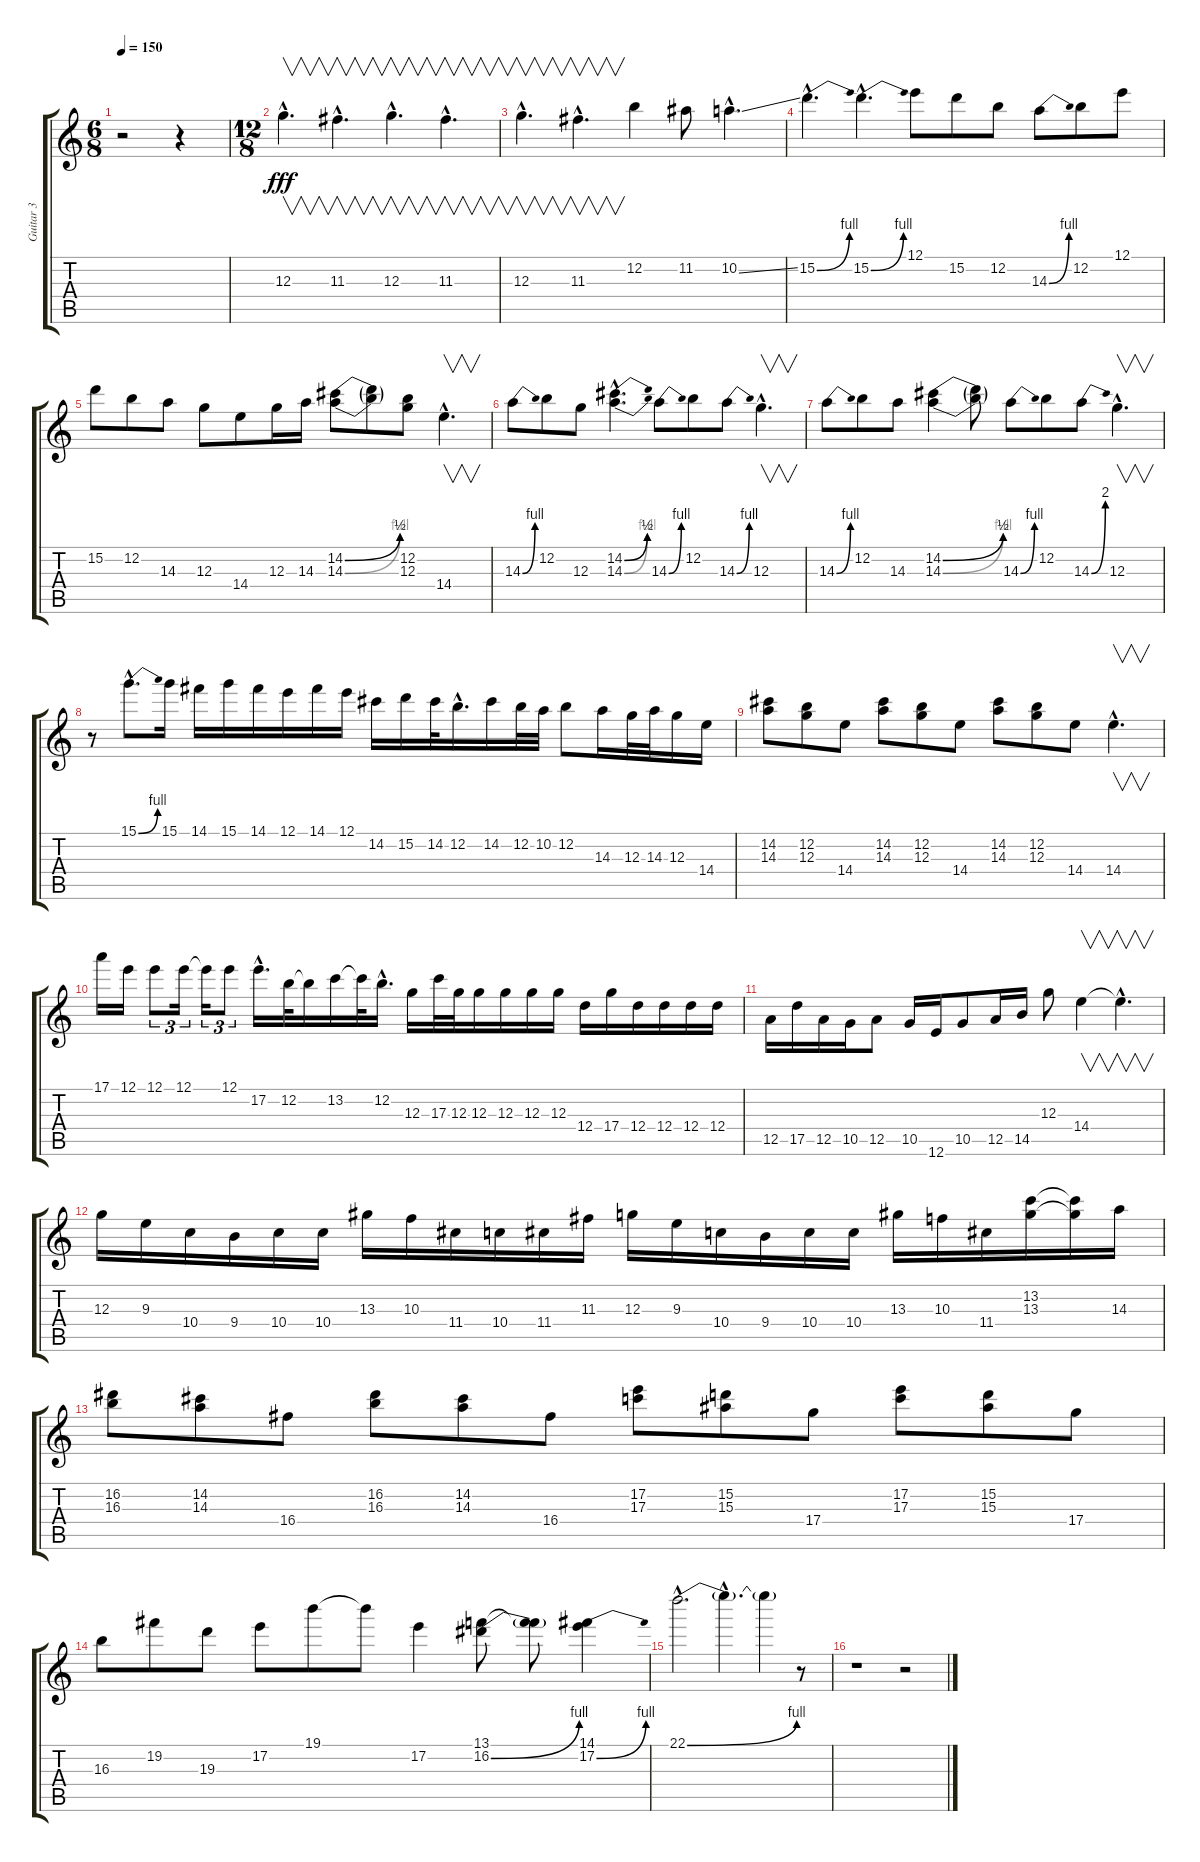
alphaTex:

\track ("Guitar 3" "Guitar 3") {instrument distortionguitar}
\staff {score tabs}
\tuning (E4 B3 G3 D3 A2 E2) {hide}
\ts (6 8)
\tempo 150
\clef g2
\ks c
r.2{dy fff} r.4 |
\ts (12 8)
12.3{hac}.4{v d} 11.3{hac}.4{v d} 12.3{hac}.4{v d} 11.3{hac}.4{v d} |
12.3{hac}.4{v d} 11.3{hac}.4{v d} 12.2.4 11.2.8 10.2{ss hac}.4{d} |
15.2{be (bend 0 0 60 4) hac}.4{d} 15.2{be (bend 0 0 60 4) hac}.4{d} 12.1.8 15.2.8 12.2.8 14.3{be (bend 0 0 60 4)}.8 12.2.8 12.1.8 |
15.2.8 12.2.8 14.3.8 12.3.8 14.4.8 12.3.16 14.3.16 (14.2{be (bend 0 0 60 2)} 14.3{be (bend 0 0 60 4)}).8 (14.2{t} 14.3{t}).8 (12.2 12.3).8 14.4{hac}.4{v d} |
14.3{be (bend 0 0 60 4)}.8 12.2.8 12.3.8 (14.2{be (bend 0 0 60 2) hac} 14.3{be (bend 0 0 60 4) hac}).4{d} 14.3{be (bend 0 0 60 4)}.8 12.2.8 14.3{be (bend 0 0 60 4)}.8 12.3{hac}.4{v d} |
14.3{be (bend 0 0 60 4)}.8 12.2.8 14.3.8 (14.2{be (bend 0 0 60 2)} 14.3{be (bend 0 0 60 4)}).4 (14.2{t} 14.3{t}).8 14.3{be (bend 0 0 60 4)}.8 12.2.8 14.3{be (bend 0 0 60 8)}.8 12.3{hac}.4{v d} |
r.8 15.1{be (bend 0 0 60 4) hac}.8{d} 15.1.16 14.1.16 15.1.16 14.1.16 12.1.16 14.1.16 12.1.16 14.2.16 15.2.16 14.2.32 12.2{hac}.16{d} 14.2.16 12.2.32 10.2.32 12.2.8 14.3.16 12.3.32 14.3.32 12.3.16 14.4.16 |
(14.2 14.3).8 (12.2 12.3).8 14.4.8 (14.2 14.3).8 (12.2 12.3).8 14.4.8 (14.2 14.3).8 (12.2 12.3).8 14.4.8 14.4{hac}.4{v d} |
17.1.16 12.1.16 12.1.8{tu (3 2)} 12.1.16{tu (3 2)} 12.1{t}.16{tu (3 2)} 12.1.8{tu (3 2)} 17.2{hac}.16{d} 12.2.32 12.2{t}.16 13.2.16 13.2{t}.32 12.2{hac}.16{d} 12.3.16 17.3.32 12.3.32 12.3.16 12.3.16 12.3.16 12.3.16 12.4.16 17.4.16 12.4.16 12.4.16 12.4.16 12.4.16 |
12.5.16 17.5.16 12.5.16 10.5.16 12.5.8 10.5.16 12.6.16 10.5.8 12.5.16 14.5.16 12.3.8 14.4.4{v} 14.4{hac t}.4{v d} |
12.3.16 9.3.16 10.4.16 9.4.16 10.4.16 10.4.16 13.3.16 10.3.16 11.4.16 10.4.16 11.4.16 11.3.16 12.3.16 9.3.16 10.4.16 9.4.16 10.4.16 10.4.16 13.3.16 10.3.16 11.4.16 (13.2 13.3).16 (13.2{t} 13.3{t}).16 14.3.16 |
(16.2 16.3).8 (14.2 14.3).8 16.4.8 (16.2 16.3).8 (14.2 14.3).8 16.4.8 (17.2 17.3).8 (15.2 15.3).8 17.4.8 (17.2 17.3).8 (15.2 15.3).8 17.4.8 |
16.3.8 19.2.8 19.3.8 17.2.8 19.1.8 19.1{t}.8 17.2.4 (13.1 16.2{be (bend 0 0 60 4)}).8 (13.1{t} 16.2{t}).8 (14.1 17.2{be (bend 0 0 60 4)}).4 |
22.1{be (bend 0 0 60 4) hac}.2{d} 22.1{hac t}.4{d} 22.1{t}.4 r.8 |
r.1 r.2
